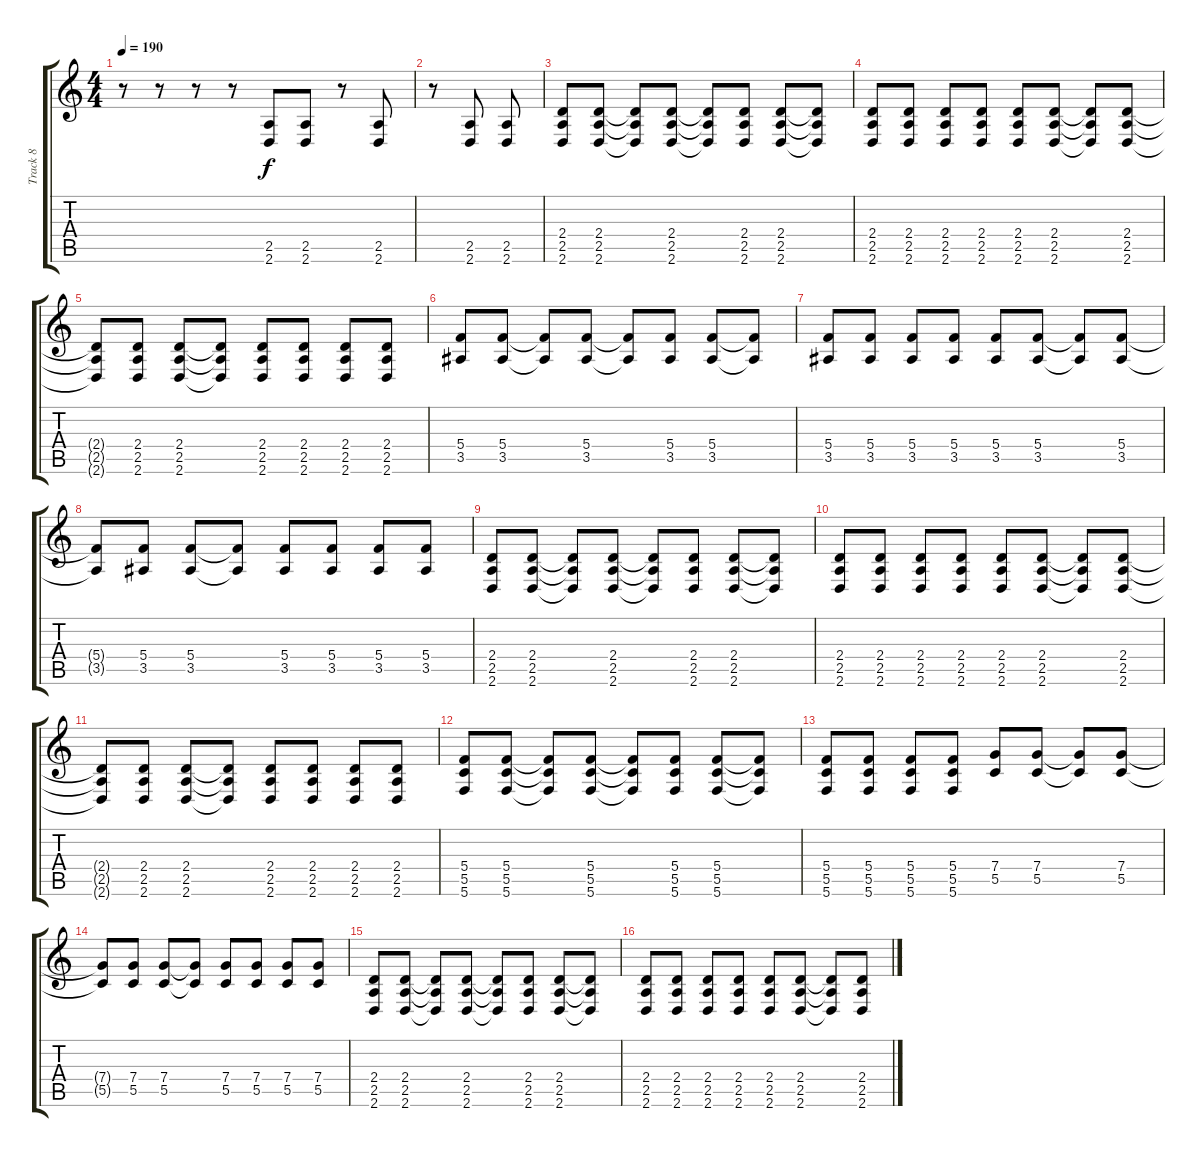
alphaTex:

\track ("Track 8" "Track 8") {instrument distortionguitar}
\staff {score tabs}
\tuning (D4 A3 F3 C3 G2 C2) {hide}
\ts (4 4)
\tempo 190
\clef g2
\ks c
r.8{dy f} r.8 r.8 r.8 (2.5 2.6).8 (2.5 2.6).8 r.8 (2.5 2.6).8 |
r.8 (2.5 2.6).8 (2.5 2.6).8 |
(2.4 2.5 2.6).8 (2.4 2.5 2.6).8 (2.4{t} 2.5{t} 2.6{t}).8 (2.4 2.5 2.6).8 (2.4{t} 2.5{t} 2.6{t}).8 (2.4 2.5 2.6).8 (2.4 2.5 2.6).8 (2.4{t} 2.5{t} 2.6{t}).8 |
(2.4 2.5 2.6).8 (2.4 2.5 2.6).8 (2.4 2.5 2.6).8 (2.4 2.5 2.6).8 (2.4 2.5 2.6).8 (2.4 2.5 2.6).8 (2.4{t} 2.5{t} 2.6{t}).8 (2.4 2.5 2.6).8 |
(2.4{t} 2.5{t} 2.6{t}).8 (2.4 2.5 2.6).8 (2.4 2.5 2.6).8 (2.4{t} 2.5{t} 2.6{t}).8 (2.4 2.5 2.6).8 (2.4 2.5 2.6).8 (2.4 2.5 2.6).8 (2.4 2.5 2.6).8 |
(5.4 3.5).8 (5.4 3.5).8 (5.4{t} 3.5{t}).8 (5.4 3.5).8 (5.4{t} 3.5{t}).8 (5.4 3.5).8 (5.4 3.5).8 (5.4{t} 3.5{t}).8 |
(5.4 3.5).8 (5.4 3.5).8 (5.4 3.5).8 (5.4 3.5).8 (5.4 3.5).8 (5.4 3.5).8 (5.4{t} 3.5{t}).8 (5.4 3.5).8 |
(5.4{t} 3.5{t}).8 (5.4 3.5).8 (5.4 3.5).8 (5.4{t} 3.5{t}).8 (5.4 3.5).8 (5.4 3.5).8 (5.4 3.5).8 (5.4 3.5).8 |
(2.4 2.5 2.6).8 (2.4 2.5 2.6).8 (2.4{t} 2.5{t} 2.6{t}).8 (2.4 2.5 2.6).8 (2.4{t} 2.5{t} 2.6{t}).8 (2.4 2.5 2.6).8 (2.4 2.5 2.6).8 (2.4{t} 2.5{t} 2.6{t}).8 |
(2.4 2.5 2.6).8 (2.4 2.5 2.6).8 (2.4 2.5 2.6).8 (2.4 2.5 2.6).8 (2.4 2.5 2.6).8 (2.4 2.5 2.6).8 (2.4{t} 2.5{t} 2.6{t}).8 (2.4 2.5 2.6).8 |
(2.4{t} 2.5{t} 2.6{t}).8 (2.4 2.5 2.6).8 (2.4 2.5 2.6).8 (2.4{t} 2.5{t} 2.6{t}).8 (2.4 2.5 2.6).8 (2.4 2.5 2.6).8 (2.4 2.5 2.6).8 (2.4 2.5 2.6).8 |
(5.4 5.5 5.6).8 (5.4 5.5 5.6).8 (5.4{t} 5.5{t} 5.6{t}).8 (5.4 5.5 5.6).8 (5.4{t} 5.5{t} 5.6{t}).8 (5.4 5.5 5.6).8 (5.4 5.5 5.6).8 (5.4{t} 5.5{t} 5.6{t}).8 |
(5.4 5.5 5.6).8 (5.4 5.5 5.6).8 (5.4 5.5 5.6).8 (5.4 5.5 5.6).8 (7.4 5.5).8 (7.4 5.5).8 (7.4{t} 5.5{t}).8 (7.4 5.5).8 |
(7.4{t} 5.5{t}).8 (7.4 5.5).8 (7.4 5.5).8 (7.4{t} 5.5{t}).8 (7.4 5.5).8 (7.4 5.5).8 (7.4 5.5).8 (7.4 5.5).8 |
(2.4 2.5 2.6).8 (2.4 2.5 2.6).8 (2.4{t} 2.5{t} 2.6{t}).8 (2.4 2.5 2.6).8 (2.4{t} 2.5{t} 2.6{t}).8 (2.4 2.5 2.6).8 (2.4 2.5 2.6).8 (2.4{t} 2.5{t} 2.6{t}).8 |
(2.4 2.5 2.6).8 (2.4 2.5 2.6).8 (2.4 2.5 2.6).8 (2.4 2.5 2.6).8 (2.4 2.5 2.6).8 (2.4 2.5 2.6).8 (2.4{t} 2.5{t} 2.6{t}).8 (2.4 2.5 2.6).8
